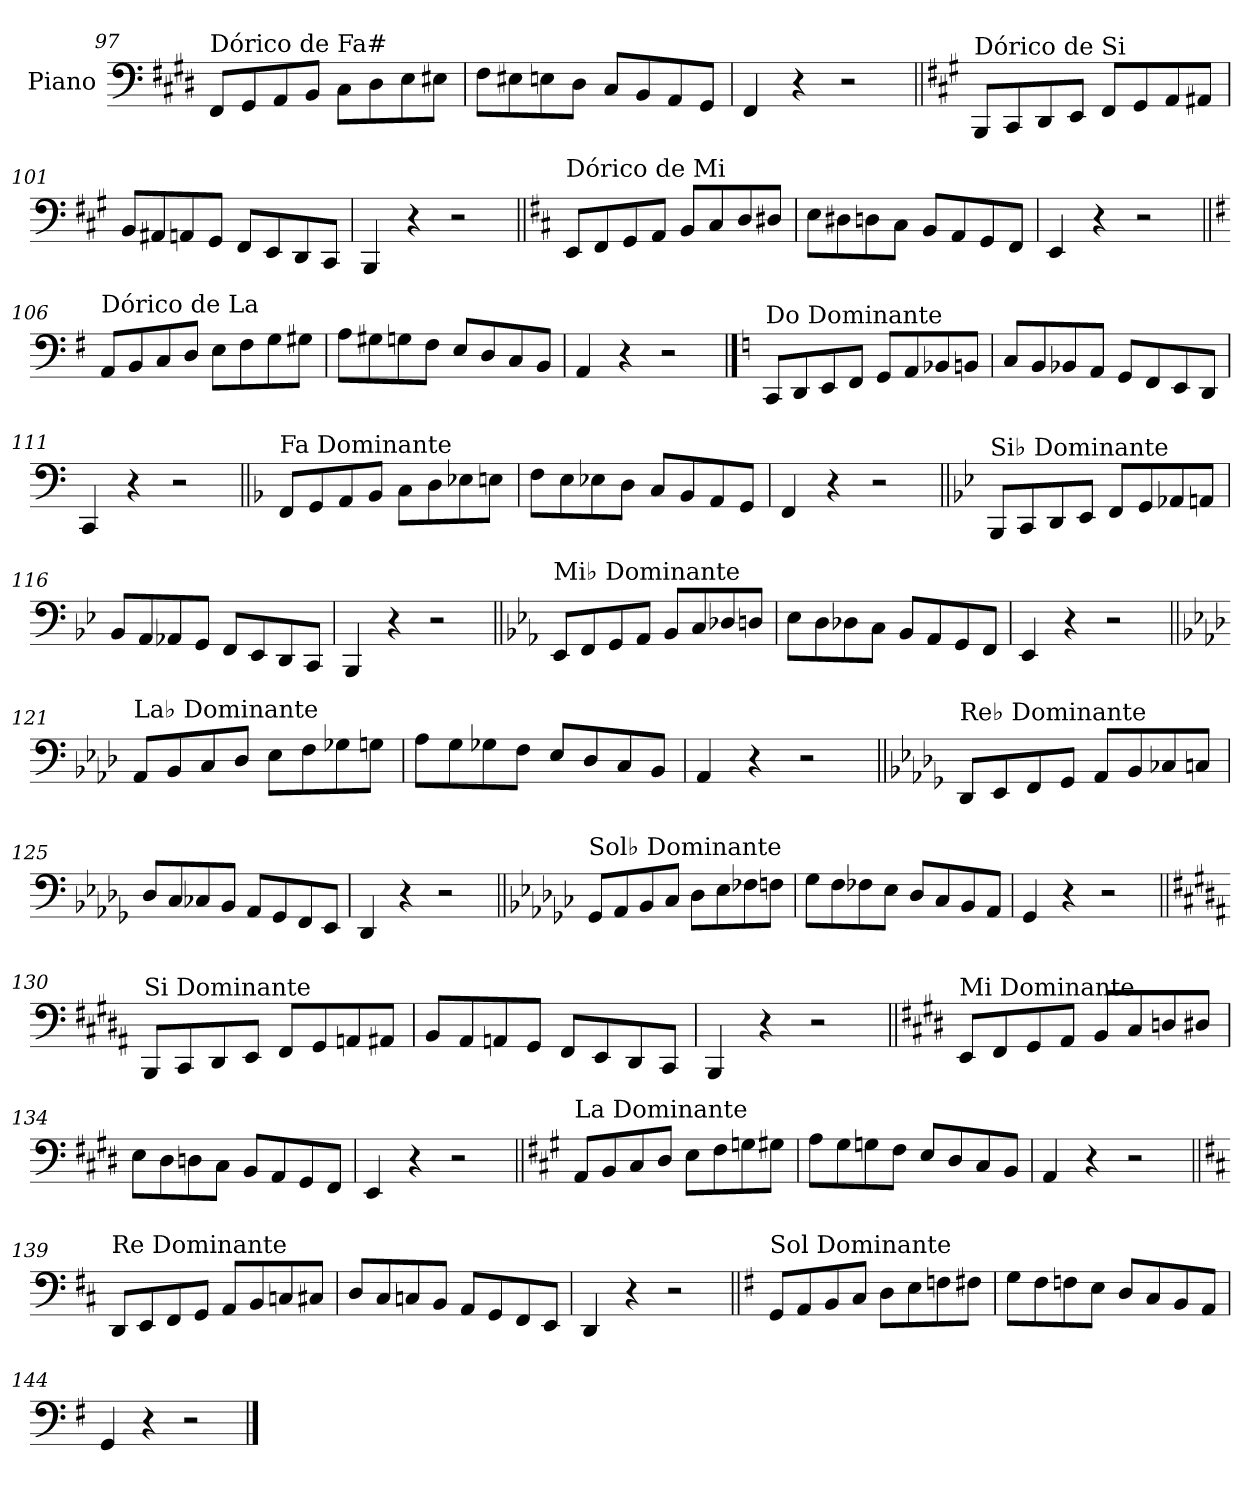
**kern
*part1
*staff1
*I"Piano
*I'Pno.
!!LO:LB:g=z
*clefF4
*k[f#c#g#d#]
=97
!LO:TX:a:t=Dórico de Fa#
8FF#/L
8GG#/
8AA/
8BB/J
8C#\L
8D#\
8E\
8E#X\J
=98
8F#\L
8E#X\
8En\
8D#\J
8C#/L
8BB/
8AA/
8GG#/J
=99
4FF#/
4r
2r
=100||
*k[f#c#g#]
!LO:TX:a:t=Dórico de Si
8BBB/L
8CC#/
8DD/
8EE/J
8FF#/L
8GG#/
8AA/
8AA#X/J
=101
8BB/L
8AA#X/
8AAn/
8GG#/J
8FF#/L
8EE/
8DD/
8CC#/J
=102
4BBB/
4r
2r
!!LO:LB:g=z
=103||
*k[f#c#]
!LO:TX:a:t=Dórico de Mi
8EE/L
8FF#/
8GG/
8AA/J
8BB/L
8C#/
8D/
8D#X/J
=104
8E\L
8D#X\
8Dn\
8C#\J
8BB/L
8AA/
8GG/
8FF#/J
=105
4EE/
4r
2r
=106||
*k[f#]
!LO:TX:a:t=Dórico de La
8AA/L
8BB/
8C/
8D/J
8E\L
8F#\
8G\
8G#X\J
=107
8A\L
8G#X\
8Gn\
8F#\J
8E/L
8D/
8C/
8BB/J
=108
4AA/
4r
2r
!!LO:PB:g=z
==109
*k[]
!LO:TX:a:t=Do Dominante
8CC/L
8DD/
8EE/
8FF/J
8GG/L
8AA/
8BB-X/
8BBn/J
=110
8C/L
8BB/
8BB-X/
8AA/J
8GG/L
8FF/
8EE/
8DD/J
=111
4CC/
4r
2r
=112||
*k[b-]
!LO:TX:a:t=Fa Dominante
8FF/L
8GG/
8AA/
8BB-/J
8C\L
8D\
8E-X\
8En\J
=113
8F\L
8E\
8E-X\
8D\J
8C/L
8BB-/
8AA/
8GG/J
=114
4FF/
4r
2r
!!LO:LB:g=z
=115||
*k[b-e-]
!LO:TX:a:t=Si♭ Dominante
8BBB-/L
8CC/
8DD/
8EE-/J
8FF/L
8GG/
8AA-X/
8AAn/J
=116
8BB-/L
8AA/
8AA-X/
8GG/J
8FF/L
8EE-/
8DD/
8CC/J
=117
4BBB-/
4r
2r
=118||
*k[b-e-a-]
!LO:TX:a:t=Mi♭ Dominante
8EE-/L
8FF/
8GG/
8AA-/J
8BB-/L
8C/
8D-X/
8Dn/J
=119
8E-\L
8D\
8D-X\
8C\J
8BB-/L
8AA-/
8GG/
8FF/J
=120
4EE-/
4r
2r
!!LO:LB:g=z
=121||
*k[b-e-a-d-]
!LO:TX:a:t=La♭ Dominante
8AA-/L
8BB-/
8C/
8D-/J
8E-\L
8F\
8G-X\
8Gn\J
=122
8A-\L
8G\
8G-X\
8F\J
8E-/L
8D-/
8C/
8BB-/J
=123
4AA-/
4r
2r
=124||
*k[b-e-a-d-g-]
!LO:TX:a:t=Re♭ Dominante
8DD-/L
8EE-/
8FF/
8GG-/J
8AA-/L
8BB-/
8C-X/
8Cn/J
=125
8D-/L
8C/
8C-X/
8BB-/J
8AA-/L
8GG-/
8FF/
8EE-/J
=126
4DD-/
4r
2r
!!LO:LB:g=z
=127||
*k[b-e-a-d-g-c-]
!LO:TX:a:t=Sol♭ Dominante
8GG-/L
8AA-/
8BB-/
8C-/J
8D-\L
8E-\
8F-X\
8Fn\J
=128
8G-\L
8F\
8F-X\
8E-\J
8D-/L
8C-/
8BB-/
8AA-/J
=129
4GG-/
4r
2r
=130||
*k[f#c#g#d#a#]
!LO:TX:a:t=Si Dominante
8BBB/L
8CC#/
8DD#/
8EE/J
8FF#/L
8GG#/
8AAn/
8AA#X/J
=131
8BB/L
8AA#/
8AAn/
8GG#/J
8FF#/L
8EE/
8DD#/
8CC#/J
=132
4BBB/
4r
2r
!!LO:LB:g=z
=133||
*k[f#c#g#d#]
!LO:TX:a:t=Mi Dominante
8EE/L
8FF#/
8GG#/
8AA/J
8BB/L
8C#/
8Dn/
8D#X/J
=134
8E\L
8D#\
8Dn\
8C#\J
8BB/L
8AA/
8GG#/
8FF#/J
=135
4EE/
4r
2r
=136||
*k[f#c#g#]
!LO:TX:a:t=La Dominante
8AA/L
8BB/
8C#/
8D/J
8E\L
8F#\
8Gn\
8G#X\J
=137
8A\L
8G#\
8Gn\
8F#\J
8E/L
8D/
8C#/
8BB/J
=138
4AA/
4r
2r
!!LO:LB:g=z
=139||
*k[f#c#]
!LO:TX:a:t=Re Dominante
8DD/L
8EE/
8FF#/
8GG/J
8AA/L
8BB/
8Cn/
8C#X/J
=140
8D/L
8C#/
8Cn/
8BB/J
8AA/L
8GG/
8FF#/
8EE/J
=141
4DD/
4r
2r
=142||
*k[f#]
!LO:TX:a:t=Sol Dominante
8GG/L
8AA/
8BB/
8C/J
8D\L
8E\
8Fn\
8F#X\J
=143
8G\L
8F#\
8Fn\
8E\J
8D/L
8C/
8BB/
8AA/J
=144
4GG/
4r
2r
==
*-
